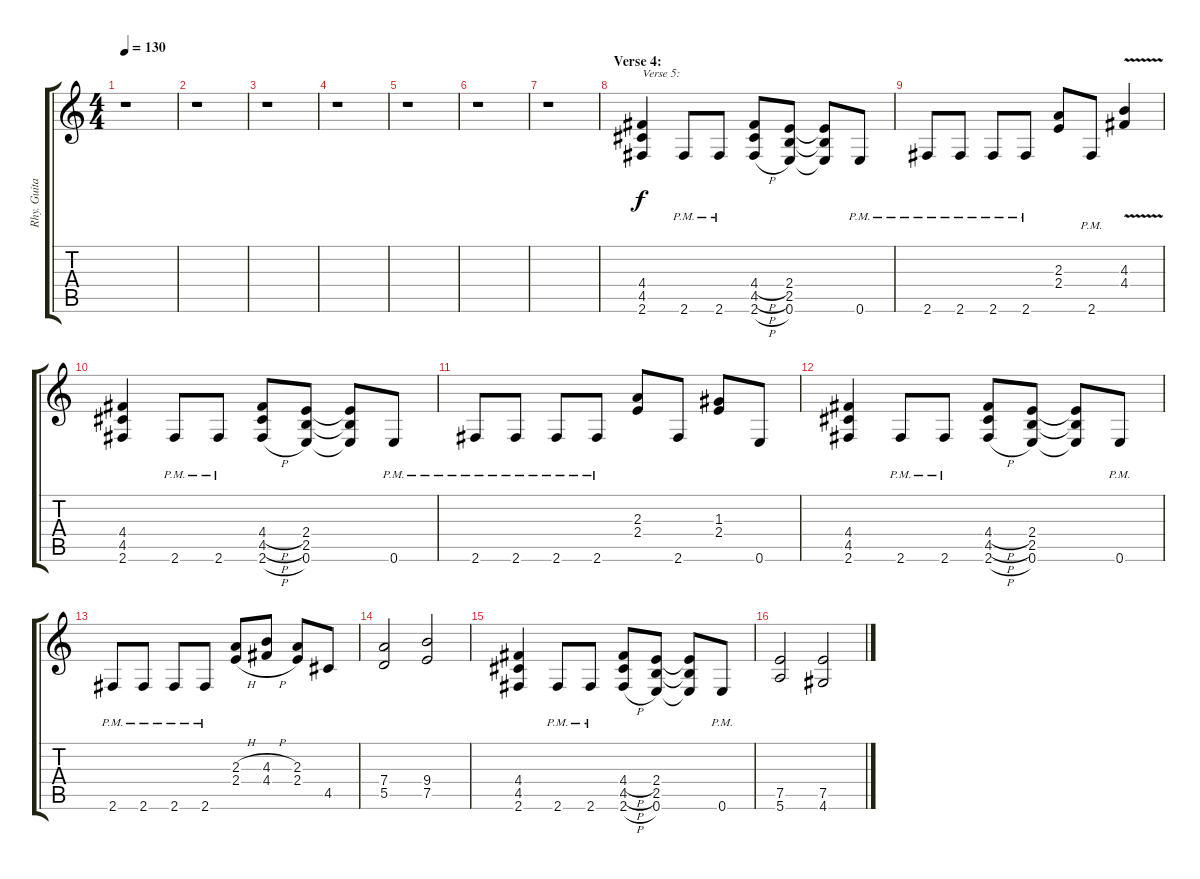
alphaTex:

\track ("Rhy. Guitar 2" "Rhy. Guita") {instrument distortionguitar}
\staff {score tabs}
\tuning (E4 B3 G3 D3 A2 E2) {hide}
\ts (4 4)
\tempo 130
\clef g2
\ks c
r.1{dy f} |
r.1 |
r.1 |
r.1 |
r.1 |
r.1 |
r.1 |
\section ("" "Verse 4:")
(4.4 4.5 2.6).4{txt "Verse 5:"} 2.6{pm}.8 2.6{pm}.8 (4.4{h} 4.5{h} 2.6{h}).8 (2.4 2.5 0.6).8 (2.4{t} 2.5{t} 0.6{t}).8 0.6{pm}.8 |
2.6{pm}.8 2.6{pm}.8 2.6{pm}.8 2.6{pm}.8 (2.3 2.4).8 2.6{pm}.8 (4.3{v} 4.4).4 |
(4.4 4.5 2.6).4 2.6{pm}.8 2.6{pm}.8 (4.4{h} 4.5{h} 2.6{h}).8 (2.4 2.5 0.6).8 (2.4{t} 2.5{t} 0.6{t}).8 0.6{pm}.8 |
2.6{pm}.8 2.6{pm}.8 2.6{pm}.8 2.6{pm}.8 (2.3 2.4).8 2.6.8 (1.3 2.4).8 0.6.8 |
(4.4 4.5 2.6).4 2.6{pm}.8 2.6{pm}.8 (4.4{h} 4.5{h} 2.6{h}).8 (2.4 2.5 0.6).8 (2.4{t} 2.5{t} 0.6{t}).8 0.6{pm}.8 |
2.6{pm}.8 2.6{pm}.8 2.6{pm}.8 2.6{pm}.8 (2.3{h} 2.4{h}).8 (4.3{h} 4.4{h}).8 (2.3 2.4).8 4.5.8 |
(7.4 5.5).2 (9.4 7.5).2 |
(4.4 4.5 2.6).4 2.6{pm}.8 2.6{pm}.8 (4.4{h} 4.5{h} 2.6{h}).8 (2.4 2.5 0.6).8 (2.4{t} 2.5{t} 0.6{t}).8 0.6{pm}.8 |
(7.5 5.6).2 (7.5 4.6).2
